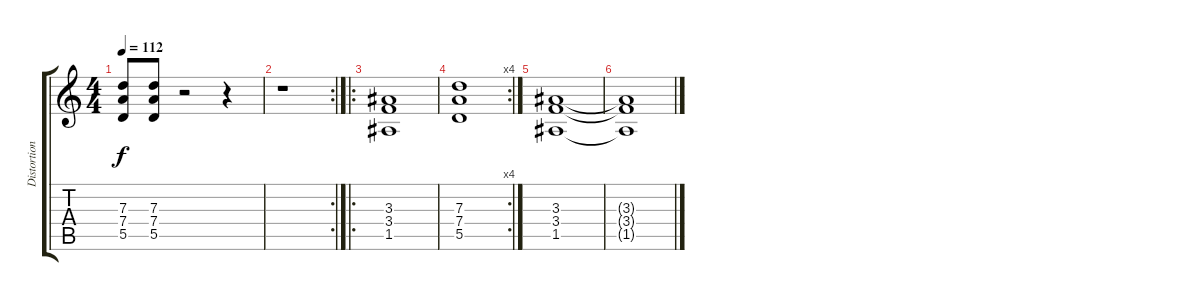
\track ("Distortion Guitar" "Distortion") {instrument distortionguitar}
\staff {score tabs}
\tuning (E4 B3 G3 D3 A2 E2) {hide}
\ts (4 4)
\tempo 112
\clef g2
\ks c
(7.3 7.4 5.5).8{dy f instrument distortionguitar} (7.3 7.4 5.5).8 r.2 r.4 |
\rc 2
r.1 |
\ro
(3.3 3.4 1.5).1 |
\rc 4
(7.3 7.4 5.5).1 |
(3.3 3.4 1.5).1 |
(3.3{t} 3.4{t} 1.5{t}).1
